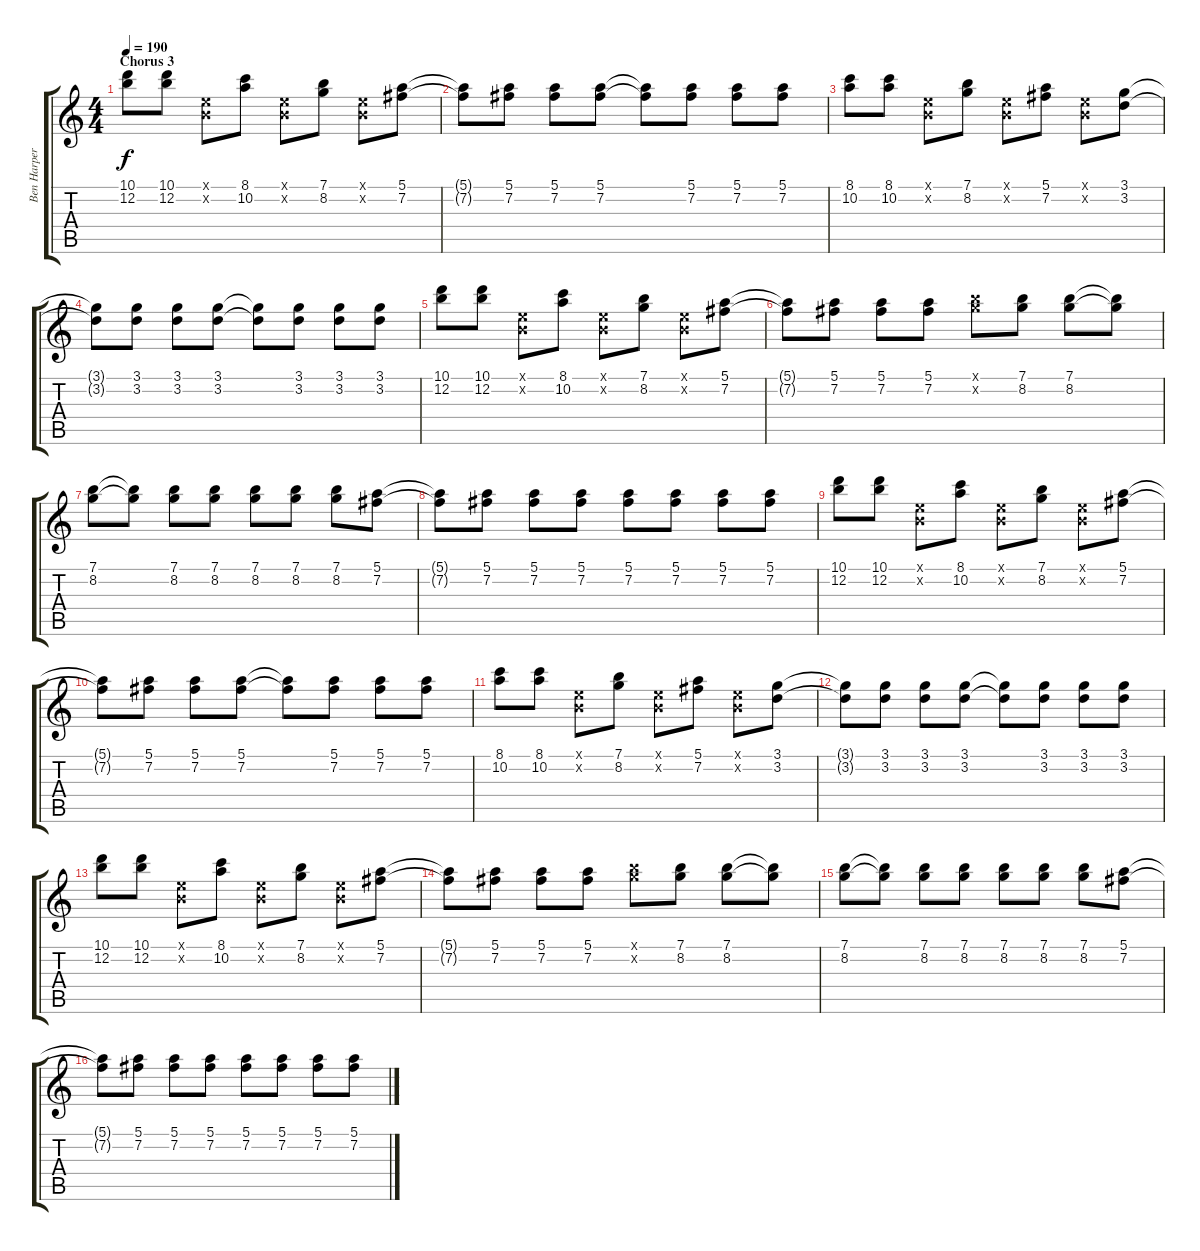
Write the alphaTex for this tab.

\track ("Ben Harper (Lead Acoustic)" "Ben Harper") {instrument acousticguitarsteel}
\staff {score tabs}
\tuning (E4 B3 G3 D3 A2 E2) {hide}
\ts (4 4)
\section ("" "Chorus 3")
\tempo 190
\clef g2
\ks c
(10.1 12.2).8{dy f volume 15} (10.1 12.2).8 (0.1{x} 0.2{x}).8 (8.1 10.2).8 (0.1{x} 0.2{x}).8 (7.1 8.2).8 (0.1{x} 0.2{x}).8 (5.1 7.2).8 |
(5.1{t} 7.2{t}).8 (5.1 7.2).8 (5.1 7.2).8 (5.1 7.2).8 (5.1{t} 7.2{t}).8 (5.1 7.2).8 (5.1 7.2).8 (5.1 7.2).8 |
(8.1 10.2).8 (8.1 10.2).8 (0.1{x} 0.2{x}).8 (7.1 8.2).8 (0.1{x} 0.2{x}).8 (5.1 7.2).8 (0.1{x} 0.2{x}).8 (3.1 3.2).8 |
(3.1{t} 3.2{t}).8 (3.1 3.2).8 (3.1 3.2).8 (3.1 3.2).8 (3.1{t} 3.2{t}).8 (3.1 3.2).8 (3.1 3.2).8 (3.1 3.2).8 |
(10.1 12.2).8 (10.1 12.2).8 (0.1{x} 0.2{x}).8 (8.1 10.2).8 (0.1{x} 0.2{x}).8 (7.1 8.2).8 (0.1{x} 0.2{x}).8 (5.1 7.2).8 |
(5.1{t} 7.2{t}).8 (5.1 7.2).8 (5.1 7.2).8 (5.1 7.2).8 (7.1{x} 8.2{x}).8 (7.1 8.2).8 (7.1 8.2).8 (7.1{t} 8.2{t}).8 |
(7.1 8.2).8 (7.1{t} 8.2{t}).8 (7.1 8.2).8 (7.1 8.2).8 (7.1 8.2).8 (7.1 8.2).8 (7.1 8.2).8 (5.1 7.2).8 |
(5.1{t} 7.2{t}).8 (5.1 7.2).8 (5.1 7.2).8 (5.1 7.2).8 (5.1 7.2).8 (5.1 7.2).8 (5.1 7.2).8 (5.1 7.2).8 |
(10.1 12.2).8{volume 15} (10.1 12.2).8 (0.1{x} 0.2{x}).8 (8.1 10.2).8 (0.1{x} 0.2{x}).8 (7.1 8.2).8 (0.1{x} 0.2{x}).8 (5.1 7.2).8 |
(5.1{t} 7.2{t}).8 (5.1 7.2).8 (5.1 7.2).8 (5.1 7.2).8 (5.1{t} 7.2{t}).8 (5.1 7.2).8 (5.1 7.2).8 (5.1 7.2).8 |
(8.1 10.2).8 (8.1 10.2).8 (0.1{x} 0.2{x}).8 (7.1 8.2).8 (0.1{x} 0.2{x}).8 (5.1 7.2).8 (0.1{x} 0.2{x}).8 (3.1 3.2).8 |
(3.1{t} 3.2{t}).8 (3.1 3.2).8 (3.1 3.2).8 (3.1 3.2).8 (3.1{t} 3.2{t}).8 (3.1 3.2).8 (3.1 3.2).8 (3.1 3.2).8 |
(10.1 12.2).8 (10.1 12.2).8 (0.1{x} 0.2{x}).8 (8.1 10.2).8 (0.1{x} 0.2{x}).8 (7.1 8.2).8 (0.1{x} 0.2{x}).8 (5.1 7.2).8 |
(5.1{t} 7.2{t}).8 (5.1 7.2).8 (5.1 7.2).8 (5.1 7.2).8 (7.1{x} 8.2{x}).8 (7.1 8.2).8 (7.1 8.2).8 (7.1{t} 8.2{t}).8 |
(7.1 8.2).8 (7.1{t} 8.2{t}).8 (7.1 8.2).8 (7.1 8.2).8 (7.1 8.2).8 (7.1 8.2).8 (7.1 8.2).8 (5.1 7.2).8 |
(5.1{t} 7.2{t}).8 (5.1 7.2).8 (5.1 7.2).8 (5.1 7.2).8 (5.1 7.2).8 (5.1 7.2).8 (5.1 7.2).8 (5.1 7.2).8
